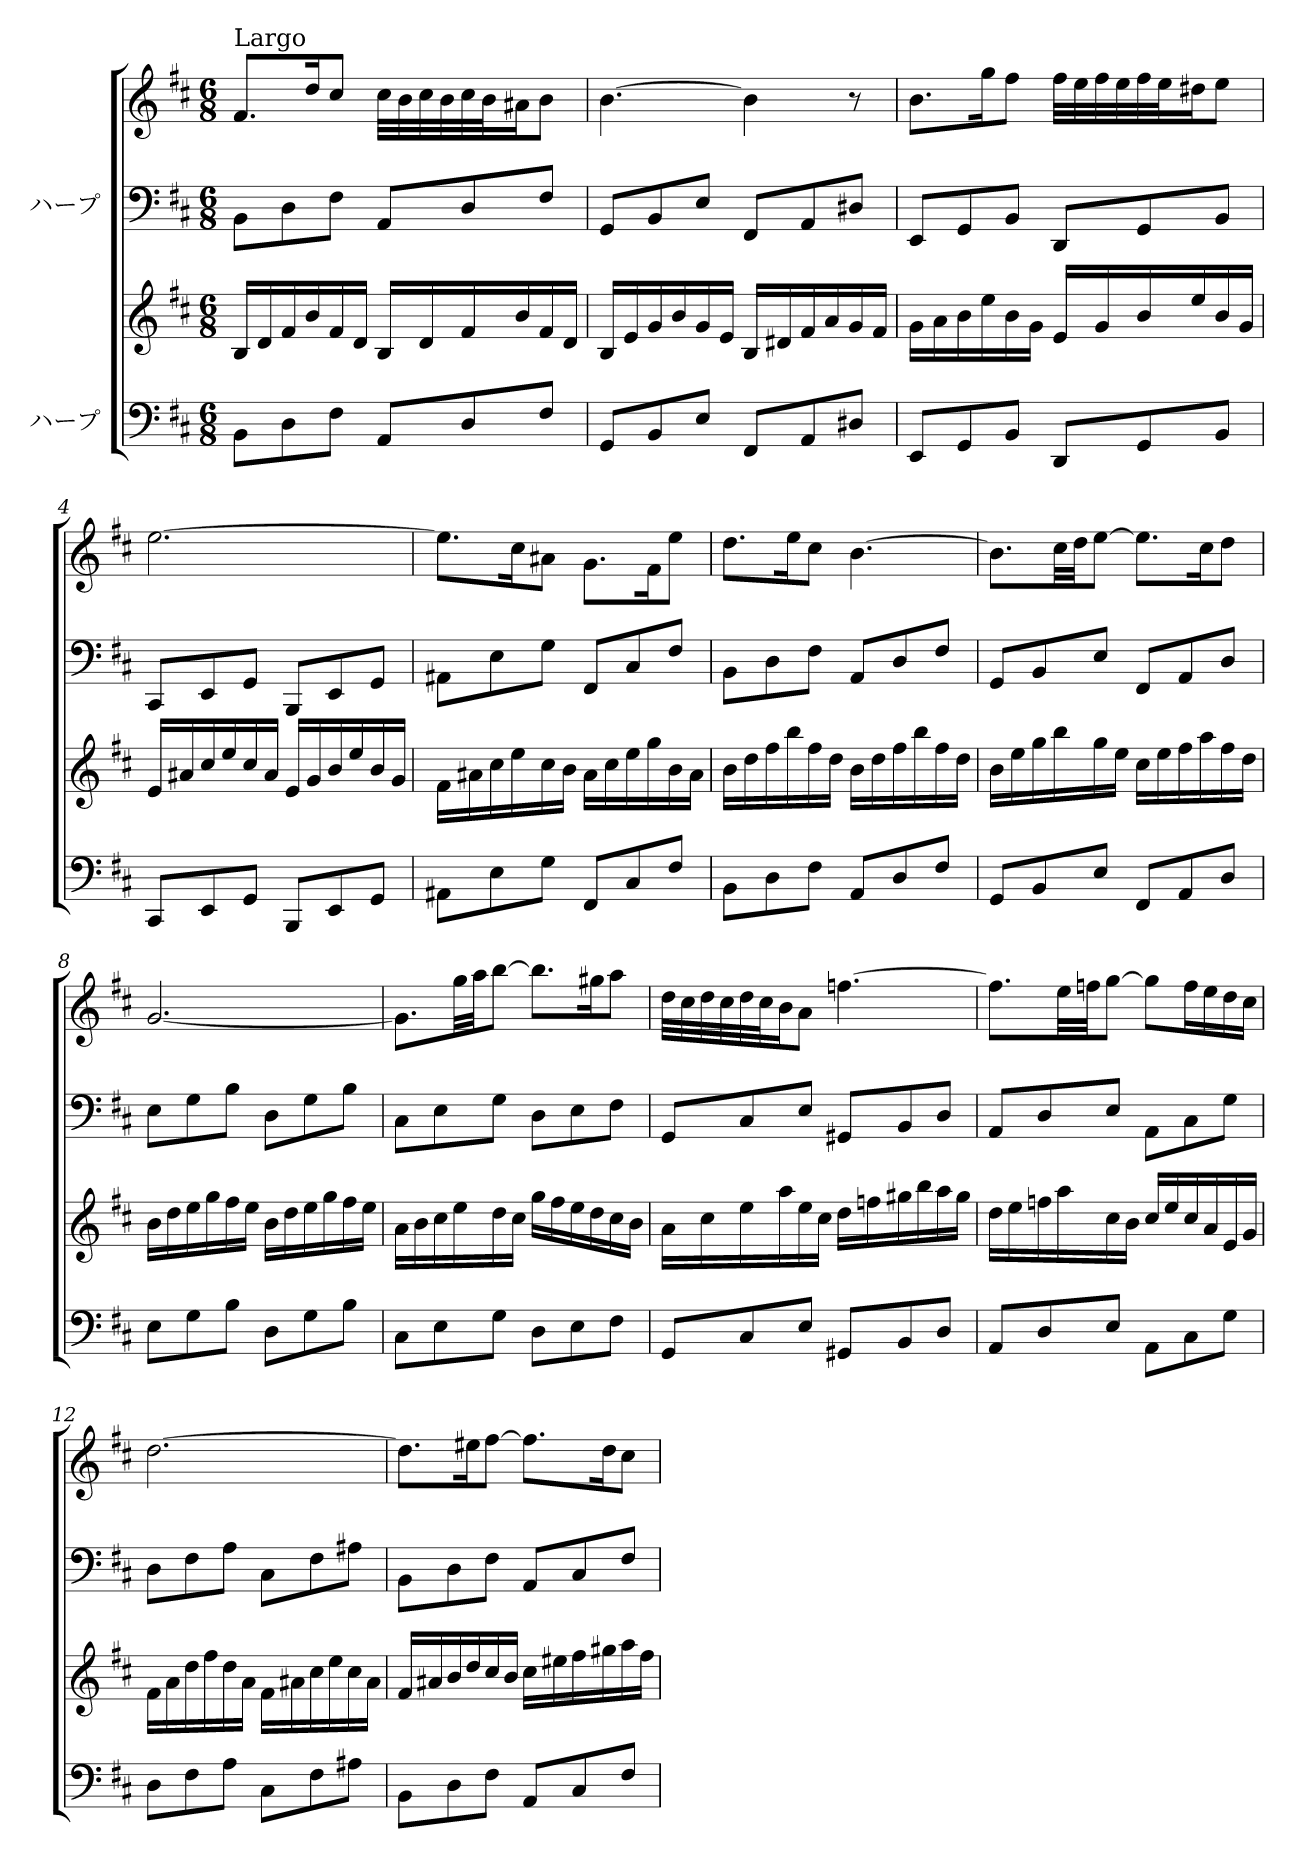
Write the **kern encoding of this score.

**kern	**kern	**kern	**kern
*part2	*part2	*part1	*part1
*staff4	*staff3	*staff2	*staff1
*I"ハープ	*	*I"ハープ	*
*clefF4	*clefG2	*clefF4	*clefG2
*k[f#c#]	*k[f#c#]	*k[f#c#]	*k[f#c#]
*M6/8	*M6/8	*M6/8	*M6/8
*MM60	*MM60	*MM60	*MM60
=1	=1	=1	=1
!	!	!	!LO:TX:t=Largo
8BB\L	16B/LL	8BB\L	8.f#/L
.	16d/	.	.
8D\	16f#/	8D\	.
.	16b/	.	16dd/K
8F#\J	16f#/	8F#\J	8cc#/J
.	16d/JJ	.	.
8AA/L	16B/LL	8AA/L	32cc#\LLL
.	.	.	32b\
.	16d/	.	32cc#\
.	.	.	32b\
8D/	16f#/	8D/	32cc#\
.	.	.	32b\J
.	16b/	.	16a#X\J
8F#/J	16f#/	8F#/J	8b\J
.	16d/JJ	.	.
=2	=2	=2	=2
8GG/L	16B/LL	8GG/L	[4.b\
.	16e/	.	.
8BB/	16g/	8BB/	.
.	16b/	.	.
8E/J	16g/	8E/J	.
.	16e/JJ	.	.
8FF#/L	16B/LL	8FF#/L	4b\]
.	16d#X/	.	.
8AA/	16f#/	8AA/	.
.	16a/	.	.
8D#X/J	16g/	8D#X/J	8r
.	16f#/JJ	.	.
=3	=3	=3	=3
8EE/L	16g\LL	8EE/L	8.b\L
.	16a\	.	.
8GG/	16b\	8GG/	.
.	16ee\	.	16gg\K
8BB/J	16b\	8BB/J	8ff#\J
.	16g\JJ	.	.
8DD/L	16e/LL	8DD/L	32ff#\LLL
.	.	.	32ee\
.	16g/	.	32ff#\
.	.	.	32ee\
8GG/	16b/	8GG/	32ff#\
.	.	.	32ee\J
.	16ee/	.	16dd#X\J
8BB/J	16b/	8BB/J	8ee\J
.	16g/JJ	.	.
!!LO:LB:g=z
=4	=4	=4	=4
8CC#/L	16e/LL	8CC#/L	[2.ee\
.	16a#X/	.	.
8EE/	16cc#/	8EE/	.
.	16ee/	.	.
8GG/J	16cc#/	8GG/J	.
.	16a#/JJ	.	.
8BBB/L	16e/LL	8BBB/L	.
.	16g/	.	.
8EE/	16b/	8EE/	.
.	16ee/	.	.
8GG/J	16b/	8GG/J	.
.	16g/JJ	.	.
=5	=5	=5	=5
8AA#X\L	16f#\LL	8AA#X\L	8.ee\L]
.	16a#X\	.	.
8E\	16cc#\	8E\	.
.	16ee\	.	16cc#\K
8G\J	16cc#\	8G\J	8a#X\J
.	16b\JJ	.	.
8FF#/L	16a#\LL	8FF#/L	8.g\L
.	16cc#\	.	.
8C#/	16ee\	8C#/	.
.	16gg\	.	16f#\K
8F#/J	16b\	8F#/J	8ee\J
.	16a#\JJ	.	.
=6	=6	=6	=6
8BB\L	16b\LL	8BB\L	8.dd\L
.	16dd\	.	.
8D\	16ff#\	8D\	.
.	16bb\	.	16ee\K
8F#\J	16ff#\	8F#\J	8cc#\J
.	16dd\JJ	.	.
8AA/L	16b\LL	8AA/L	[4.b\
.	16dd\	.	.
8D/	16ff#\	8D/	.
.	16bb\	.	.
8F#/J	16ff#\	8F#/J	.
.	16dd\JJ	.	.
!!LO:PB:g=z
=7	=7	=7	=7
8GG/L	16b\LL	8GG/L	8.b\L]
.	16ee\	.	.
8BB/	16gg\	8BB/	.
.	16bb\	.	32cc#\LL
.	.	.	32dd\JJ
8E/J	16gg\	8E/J	[8ee\J
.	16ee\JJ	.	.
8FF#/L	16cc#\LL	8FF#/L	8.ee\L]
.	16ee\	.	.
8AA/	16ff#\	8AA/	.
.	16aa\	.	16cc#\K
8D/J	16ff#\	8D/J	8dd\J
.	16dd\JJ	.	.
=8	=8	=8	=8
8E\L	16b\LL	8E\L	[2.g/
.	16dd\	.	.
8G\	16ee\	8G\	.
.	16gg\	.	.
8B\J	16ff#\	8B\J	.
.	16ee\JJ	.	.
8D\L	16b\LL	8D\L	.
.	16dd\	.	.
8G\	16ee\	8G\	.
.	16gg\	.	.
8B\J	16ff#\	8B\J	.
.	16ee\JJ	.	.
=9	=9	=9	=9
8C#\L	16a\LL	8C#\L	8.g\L]
.	16b\	.	.
8E\	16cc#\	8E\	.
.	16ee\	.	32gg\LL
.	.	.	32aa\JJ
8G\J	16dd\	8G\J	[8bb\J
.	16cc#\JJ	.	.
8D\L	16gg\LL	8D\L	8.bb\L]
.	16ff#\	.	.
8E\	16ee\	8E\	.
.	16dd\	.	16gg#X\K
8F#\J	16cc#\	8F#\J	8aa\J
.	16b\JJ	.	.
!!LO:LB:g=z
=10	=10	=10	=10
8GG/L	16a\LL	8GG/L	32dd\LLL
.	.	.	32cc#\
.	16cc#\	.	32dd\
.	.	.	32cc#\
8C#/	16ee\	8C#/	32dd\
.	.	.	32cc#\J
.	16aa\	.	16b\J
8E/J	16ee\	8E/J	8a\J
.	16cc#\JJ	.	.
8GG#X/L	16dd\LL	8GG#X/L	[4.ffn\
.	16ffn\	.	.
8BB/	16gg#X\	8BB/	.
.	16bb\	.	.
8D/J	16aa\	8D/J	.
.	16gg#\JJ	.	.
=11	=11	=11	=11
8AA/L	16dd\LL	8AA/L	8.ff\L]
.	16ee\	.	.
8D/	16ffn\	8D/	.
.	16aa\	.	32ee\LL
.	.	.	32ffn\JJ
8E/J	16cc#\	8E/J	[8gg\J
.	16b\JJ	.	.
8AA\L	16cc#/LL	8AA\L	8gg\L]
.	16ee/	.	.
8C#\	16cc#/	8C#\	16ff\L
.	16a/	.	16ee\
8G\J	16e/	8G\J	16dd\
.	16g/JJ	.	16cc#\JJ
=12	=12	=12	=12
8D\L	16f#\LL	8D\L	[2.dd\
.	16a\	.	.
8F#\	16dd\	8F#\	.
.	16ff#\	.	.
8A\J	16dd\	8A\J	.
.	16a\JJ	.	.
8C#\L	16f#\LL	8C#\L	.
.	16a#X\	.	.
8F#\	16cc#\	8F#\	.
.	16ee\	.	.
8A#X\J	16cc#\	8A#X\J	.
.	16a#\JJ	.	.
!!LO:LB:g=z
=13	=13	=13	=13
8BB\L	16f#/LL	8BB\L	8.dd\L]
.	16a#X/	.	.
8D\	16b/	8D\	.
.	16dd/	.	16ee#X\K
8F#\J	16cc#/	8F#\J	[8ff#\J
.	16b/JJ	.	.
8AA/L	16cc#\LL	8AA/L	8.ff#\L]
.	16ee#X\	.	.
8C#/	16ff#\	8C#/	.
.	16gg#X\	.	16dd\K
8F#/J	16aa\	8F#/J	8cc#\J
.	16ff#\JJ	.	.
=	=	=	=
*-	*-	*-	*-
